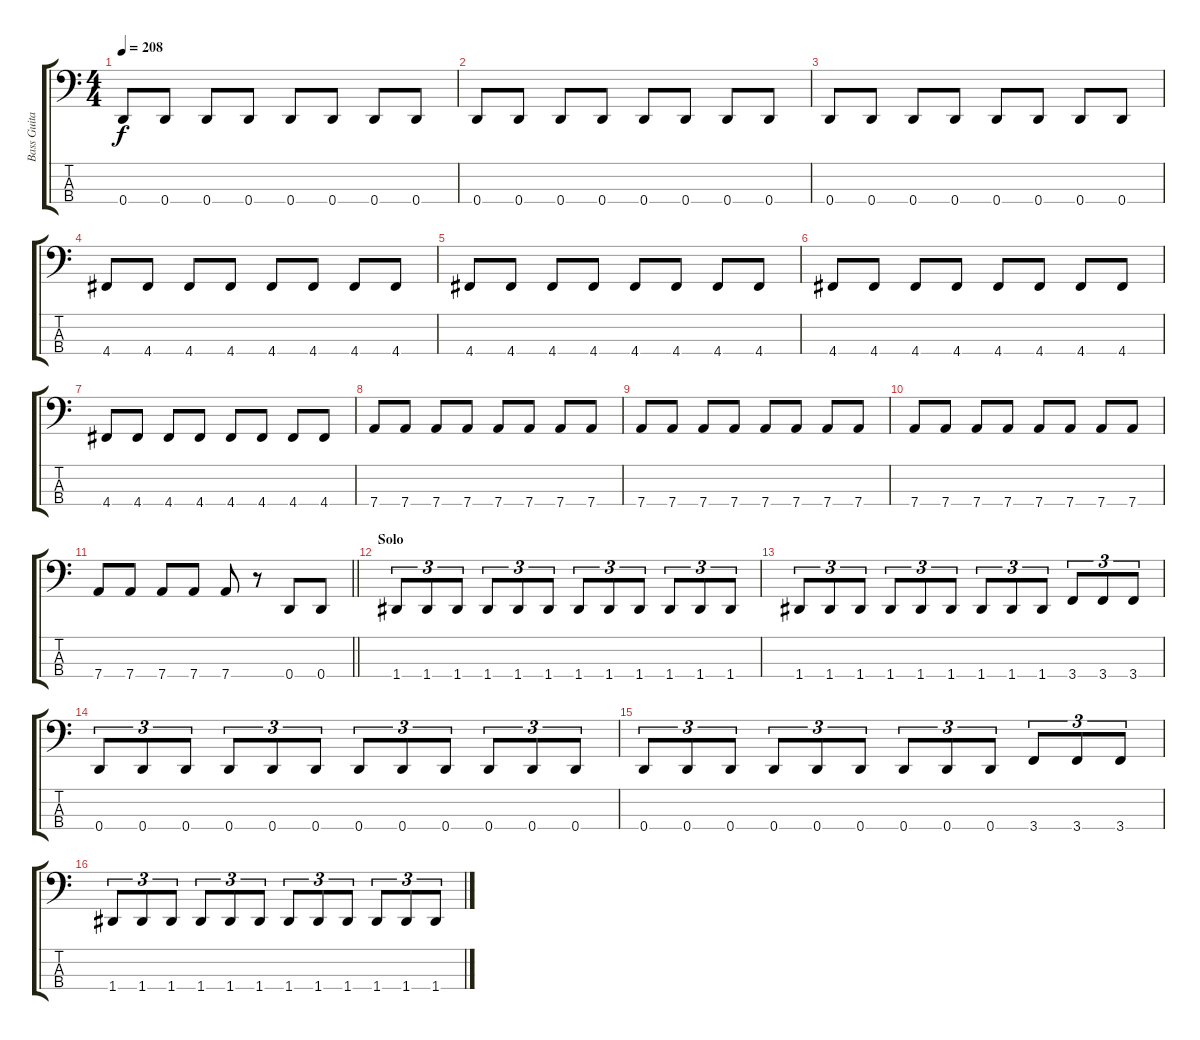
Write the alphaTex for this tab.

\track ("Bass Guitar" "Bass Guita") {instrument electricbasspick}
\staff {score tabs}
\tuning (F2 C2 G1 D1) {hide}
\ts (4 4)
\tempo 208
\clef f4
\ks c
0.4.8{dy f} 0.4.8 0.4.8 0.4.8 0.4.8 0.4.8 0.4.8 0.4.8 |
0.4.8 0.4.8 0.4.8 0.4.8 0.4.8 0.4.8 0.4.8 0.4.8 |
0.4.8 0.4.8 0.4.8 0.4.8 0.4.8 0.4.8 0.4.8 0.4.8 |
4.4.8 4.4.8 4.4.8 4.4.8 4.4.8 4.4.8 4.4.8 4.4.8 |
4.4.8 4.4.8 4.4.8 4.4.8 4.4.8 4.4.8 4.4.8 4.4.8 |
4.4.8 4.4.8 4.4.8 4.4.8 4.4.8 4.4.8 4.4.8 4.4.8 |
4.4.8 4.4.8 4.4.8 4.4.8 4.4.8 4.4.8 4.4.8 4.4.8 |
7.4.8 7.4.8 7.4.8 7.4.8 7.4.8 7.4.8 7.4.8 7.4.8 |
7.4.8 7.4.8 7.4.8 7.4.8 7.4.8 7.4.8 7.4.8 7.4.8 |
7.4.8 7.4.8 7.4.8 7.4.8 7.4.8 7.4.8 7.4.8 7.4.8 |
\barLineRight lightlight
7.4.8 7.4.8 7.4.8 7.4.8 7.4.8 r.8 0.4.8 0.4.8 |
\section ("" "Solo")
1.4.8{tu (3 2)} 1.4.8{tu (3 2)} 1.4.8{tu (3 2)} 1.4.8{tu (3 2)} 1.4.8{tu (3 2)} 1.4.8{tu (3 2)} 1.4.8{tu (3 2)} 1.4.8{tu (3 2)} 1.4.8{tu (3 2)} 1.4.8{tu (3 2)} 1.4.8{tu (3 2)} 1.4.8{tu (3 2)} |
1.4.8{tu (3 2)} 1.4.8{tu (3 2)} 1.4.8{tu (3 2)} 1.4.8{tu (3 2)} 1.4.8{tu (3 2)} 1.4.8{tu (3 2)} 1.4.8{tu (3 2)} 1.4.8{tu (3 2)} 1.4.8{tu (3 2)} 3.4.8{tu (3 2)} 3.4.8{tu (3 2)} 3.4.8{tu (3 2)} |
0.4.8{tu (3 2)} 0.4.8{tu (3 2)} 0.4.8{tu (3 2)} 0.4.8{tu (3 2)} 0.4.8{tu (3 2)} 0.4.8{tu (3 2)} 0.4.8{tu (3 2)} 0.4.8{tu (3 2)} 0.4.8{tu (3 2)} 0.4.8{tu (3 2)} 0.4.8{tu (3 2)} 0.4.8{tu (3 2)} |
0.4.8{tu (3 2)} 0.4.8{tu (3 2)} 0.4.8{tu (3 2)} 0.4.8{tu (3 2)} 0.4.8{tu (3 2)} 0.4.8{tu (3 2)} 0.4.8{tu (3 2)} 0.4.8{tu (3 2)} 0.4.8{tu (3 2)} 3.4.8{tu (3 2)} 3.4.8{tu (3 2)} 3.4.8{tu (3 2)} |
1.4.8{tu (3 2)} 1.4.8{tu (3 2)} 1.4.8{tu (3 2)} 1.4.8{tu (3 2)} 1.4.8{tu (3 2)} 1.4.8{tu (3 2)} 1.4.8{tu (3 2)} 1.4.8{tu (3 2)} 1.4.8{tu (3 2)} 1.4.8{tu (3 2)} 1.4.8{tu (3 2)} 1.4.8{tu (3 2)}
